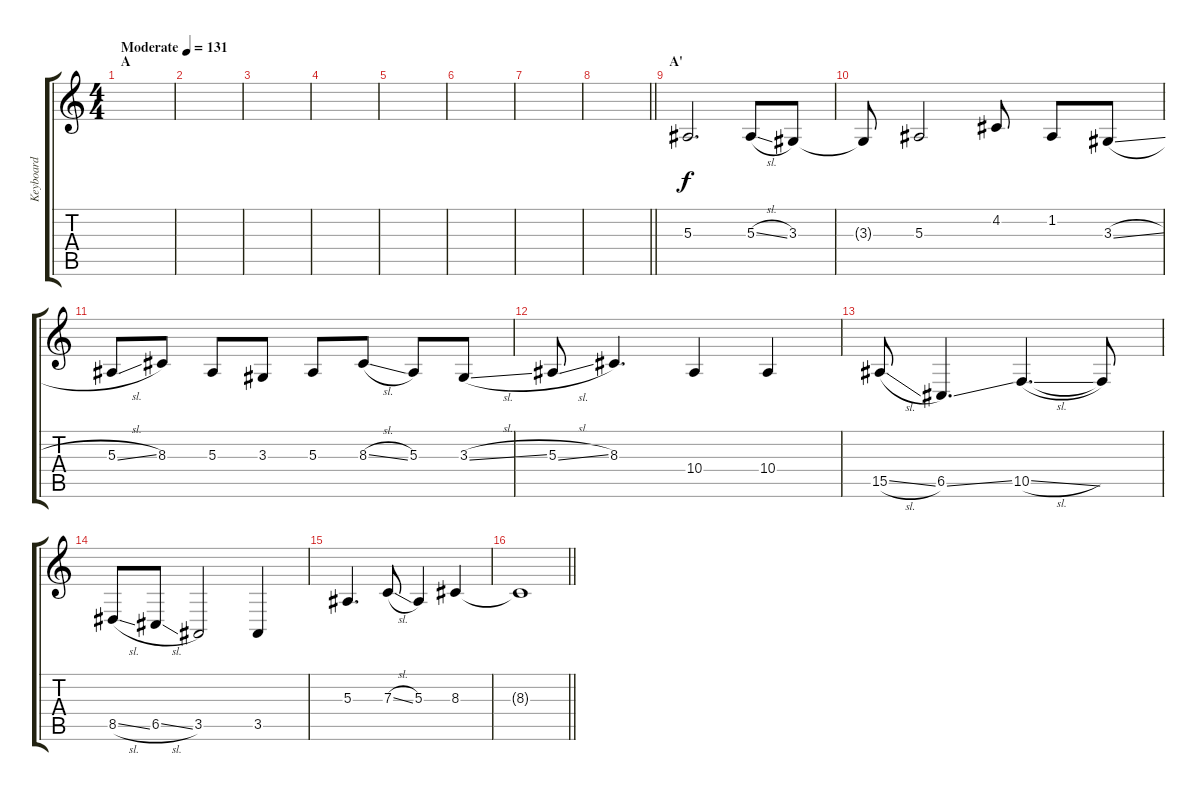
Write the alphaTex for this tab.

\track ("Keyboard" "Keyboard") {instrument lead2sawtooth}
\staff {score tabs}
\tuning (D4 A3 F3 C3 G2 C2) {hide}
\ts (4 4)
\section ("" "A")
\tempo (131 "Moderate")
\clef g2
\ks c
|
|
|
|
|
|
|
\barLineRight lightlight
|
\section ("" "A'")
5.3.2{d} 5.3{sl}.8 3.3.8 |
3.3{t}.8 5.3.2 4.2.8 1.2.8 3.3{sl}.8 |
5.3{sl}.8 8.3.8 5.3.8 3.3.8 5.3.8 8.3{sl}.8 5.3.8 3.3{sl}.8 |
5.3{sl}.8 8.3.4{d} 10.4.4 10.4.4 |
15.5{sl}.8 6.5{ss}.4{d} 10.5{sl}.4{d} 10.5{t}.8 |
8.5{sl}.8 6.5{sl}.8 3.5.2 3.5.4 |
5.3.4{d} 7.3{sl}.8 5.3.4 8.3.4 |
\barLineRight lightlight
8.3{t}.1
